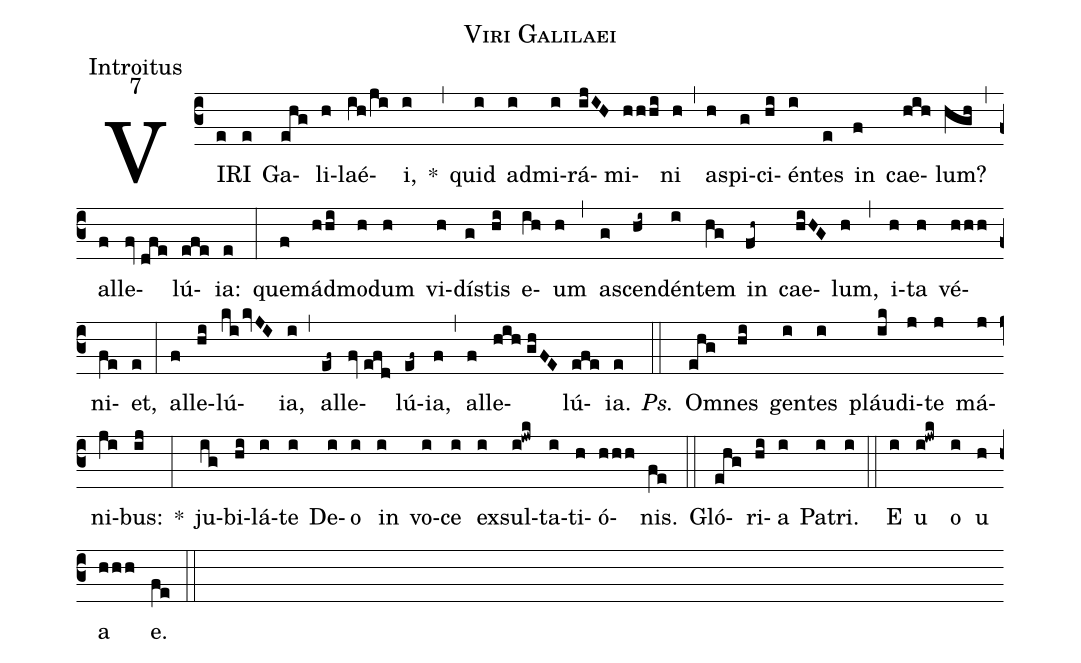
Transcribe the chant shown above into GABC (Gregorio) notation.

name:Viri Galilaei;
office-part:Introitus;
mode:7;
%%
(c3) VI(e)RI(e) Ga(ehg)li(h)laé(ih/ji)i,(i) *(,) quid(i) ad(i)mi(i)rá(ijIH)mi(hhhi)ni(h) (,) as(h)pi(g)ci(hi)én(i)tes(e) in(f) cae(hih)lum?(hgh) (,) al(f)le(fv///dfe)lú(efe)ia:(e) (:) que(f)mád(hhi)mo(h)dum(h) vi(h)dís(g)tis(hi) e(ih)um(h) (,) a(g)scen(hi~)dén(i)tem(hg) in(fh~) cae(hiHG)lum,(h) (,) i(h)ta(h) vé(hhh)ni(fe)et,(e) (:) al(f)le(hi)lú(ki/kvJI)ia,(i) (,) al(ef~)le(fv///efd)lú(ef~)ia,(f) (,) al(f)le(hih//ghFE)lú(efe)ia.(e) <i>Ps.</i>(::) Om(ehg)nes(hi) gen(i)tes(i) pláu(ik)di(j)te(j) má(j)ni(ji)bus:(ij) *(:) ju(ig)bi(hi)lá(i)te(i) De(i)o(i) in(i) vo(i)ce(i) ex(i)sul(i!jwk)ta(i)ti(h)ó(hhh)nis.(fe) (::) Gló(ehg)ri(hi)a(i) Pa(i)tri.(i) (::) E(i) u(i!jwk) o(i) u(h) a(hhh) e.(fe) (::)
